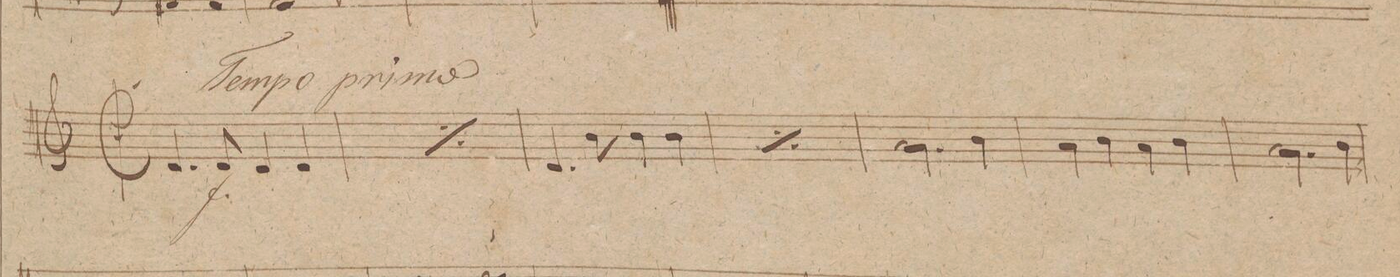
**kern	**dynam
*I"Clarnetto. in A.	*
*clefG2	*
*k[]	*
*met(c|)	*
*M2/2	*
4.d/	.
8d/	f
4d/	.
4d/	.
=106	=106
*rep	*
4.d/	.
8d/	.
4d/	.
4d/	.
*Xrep	*
=107	=107
4.d/	.
8b\	.
4b\	.
4b\	.
=108	=108
*rep	*
4.d/	.
8b\	.
4b\	.
4b\	.
*Xrep	*
=109	=109
2.a\	.
4b\	.
=110	=110
4a\	.
4b\	.
4a\	.
4b\	.
=111	=111
2.a\	.
4b\	.
=112	=112
*-	*-
